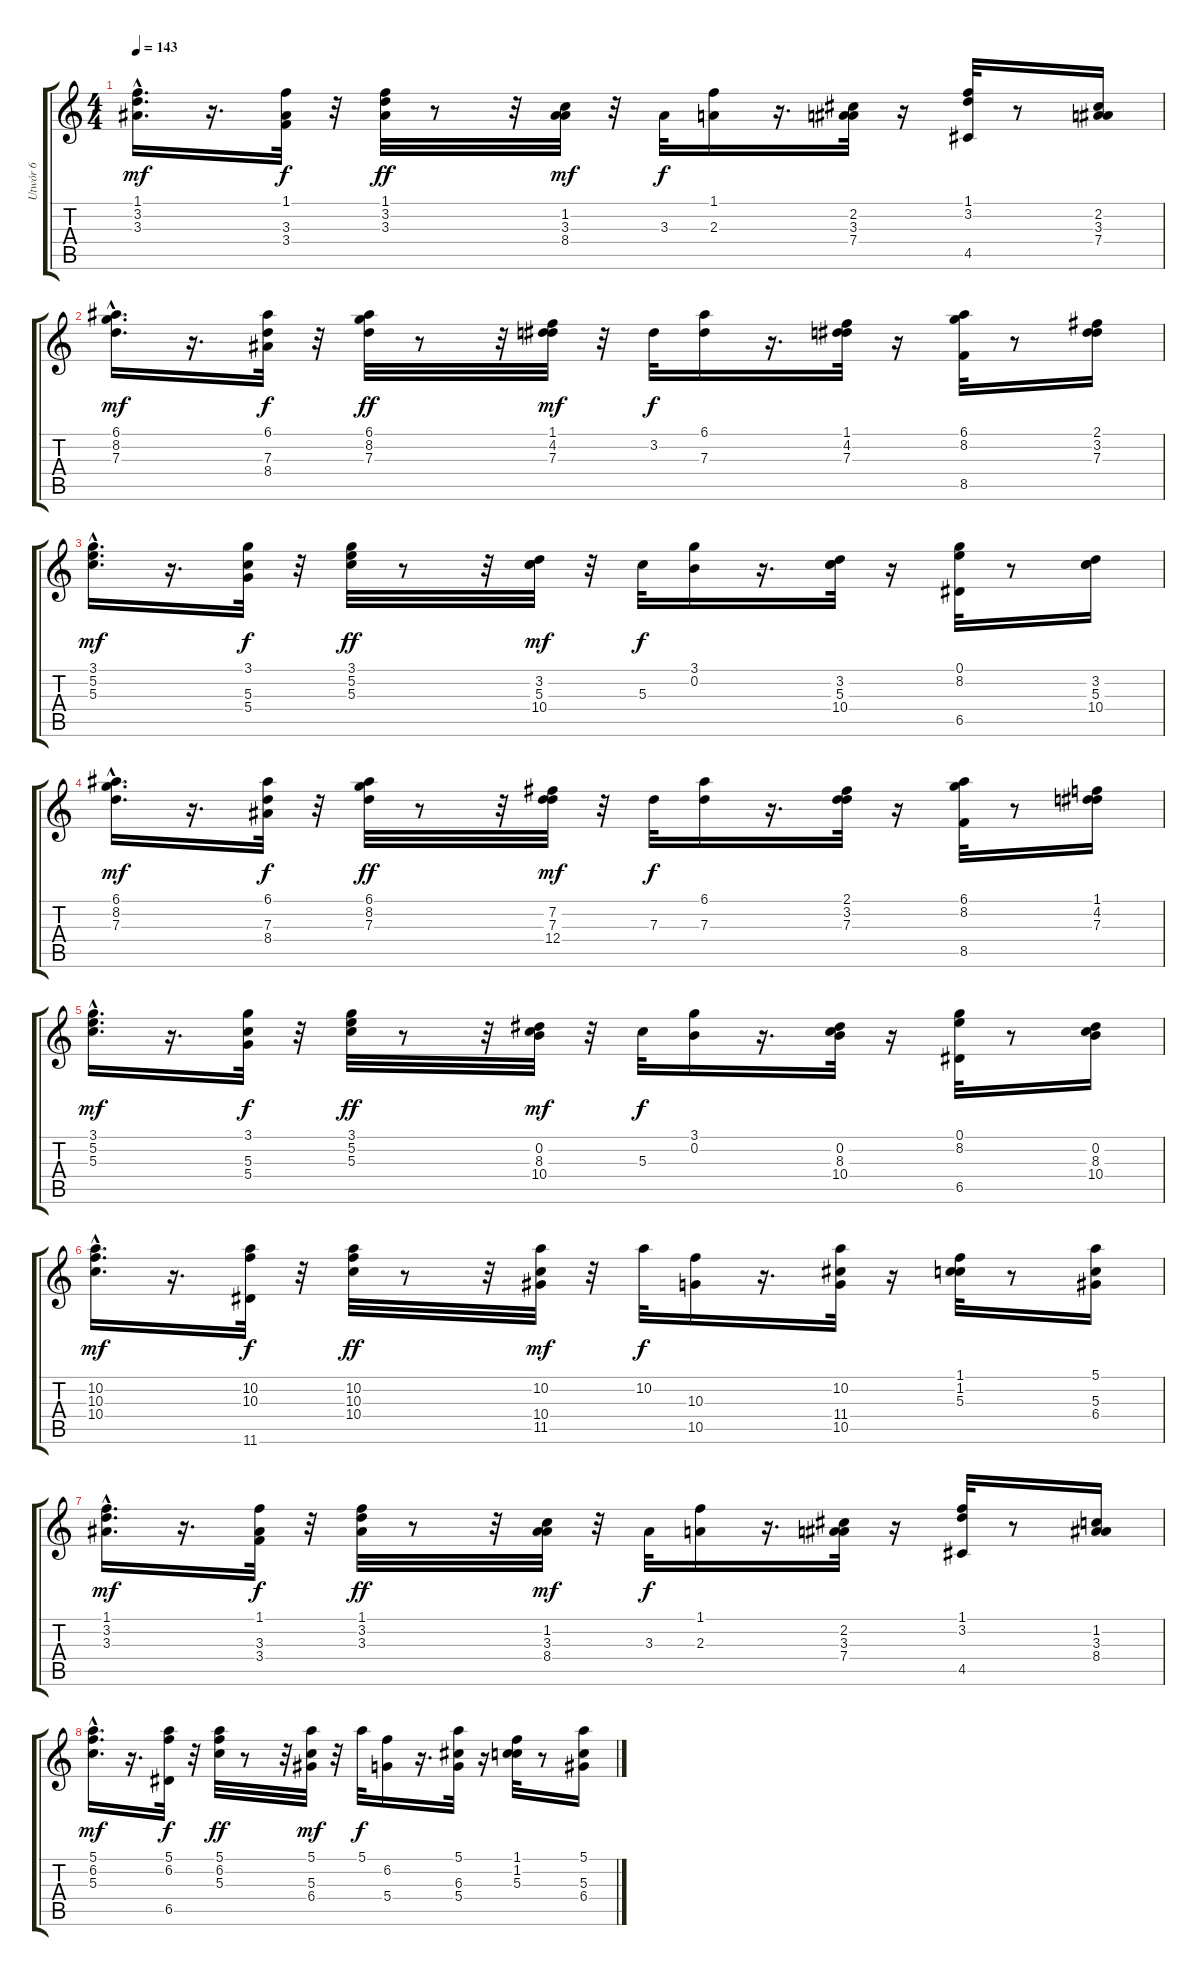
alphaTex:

\track ("Utwór 6" "Utwór 6") {instrument acousticguitarsteel}
\staff {score tabs}
\tuning (E4 B3 G3 D3 A2 E2) {hide}
\ts (4 4)
\tempo 143
\clef g2
\ks c
(1.1{hac} 3.2{hac} 3.3{hac}).16{d dy mf} r.16{d} (1.1 3.3 3.4).32{dy f} r.32 (1.1 3.2 3.3).32{dy ff} r.8 r.32 (1.2 3.3 8.4).32{dy mf} r.32 3.3.32{dy f} (1.1 2.3).16 r.16{d} (2.2 3.3 7.4).32 r.16 (1.1 3.2 4.5).32 r.8 (2.2 3.3 7.4).16 |
(6.1{hac} 8.2{hac} 7.3{hac}).16{d dy mf} r.16{d} (6.1 7.3 8.4).32{dy f} r.32 (6.1 8.2 7.3).32{dy ff} r.8 r.32 (1.1 4.2 7.3).32{dy mf} r.32 3.2.32{dy f} (6.1 7.3).16 r.16{d} (1.1 4.2 7.3).32 r.16 (6.1 8.2 8.5).32 r.8 (2.1 3.2 7.3).16 |
(3.1{hac} 5.2{hac} 5.3{hac}).16{d dy mf} r.16{d} (3.1 5.3 5.4).32{dy f} r.32 (3.1 5.2 5.3).32{dy ff} r.8 r.32 (3.2 5.3 10.4).32{dy mf} r.32 5.3.32{dy f} (3.1 0.2).16 r.16{d} (3.2 5.3 10.4).32 r.16 (0.1 8.2 6.5).32 r.8 (3.2 5.3 10.4).16 |
(6.1{hac} 8.2{hac} 7.3{hac}).16{d dy mf} r.16{d} (6.1 7.3 8.4).32{dy f} r.32 (6.1 8.2 7.3).32{dy ff} r.8 r.32 (7.2 7.3 12.4).32{dy mf} r.32 7.3.32{dy f} (6.1 7.3).16 r.16{d} (2.1 3.2 7.3).32 r.16 (6.1 8.2 8.5).32 r.8 (1.1 4.2 7.3).16 |
(3.1{hac} 5.2{hac} 5.3{hac}).16{d dy mf} r.16{d} (3.1 5.3 5.4).32{dy f} r.32 (3.1 5.2 5.3).32{dy ff} r.8 r.32 (0.2 8.3 10.4).32{dy mf} r.32 5.3.32{dy f} (3.1 0.2).16 r.16{d} (0.2 8.3 10.4).32 r.16 (0.1 8.2 6.5).32 r.8 (0.2 8.3 10.4).16 |
(10.2{hac} 10.3{hac} 10.4{hac}).16{d dy mf} r.16{d} (10.2 10.3 11.6).32{dy f} r.32 (10.2 10.3 10.4).32{dy ff} r.8 r.32 (10.2 10.4 11.5).32{dy mf} r.32 10.2.32{dy f} (10.3 10.5).16 r.16{d} (10.2 11.4 10.5).32 r.16 (1.1 1.2 5.3).32 r.8 (5.1 5.3 6.4).16 |
(1.1{hac} 3.2{hac} 3.3{hac}).16{d dy mf} r.16{d} (1.1 3.3 3.4).32{dy f} r.32 (1.1 3.2 3.3).32{dy ff} r.8 r.32 (1.2 3.3 8.4).32{dy mf} r.32 3.3.32{dy f} (1.1 2.3).16 r.16{d} (2.2 3.3 7.4).32 r.16 (1.1 3.2 4.5).32 r.8 (1.2 3.3 8.4).16 |
(5.1{hac} 6.2{hac} 5.3{hac}).16{d dy mf} r.16{d} (5.1 6.2 6.5).32{dy f} r.32 (5.1 6.2 5.3).32{dy ff} r.8 r.32 (5.1 5.3 6.4).32{dy mf} r.32 5.1.32{dy f} (6.2 5.4).16 r.16{d} (5.1 6.3 5.4).32 r.16 (1.1 1.2 5.3).32 r.8 (5.1 5.3 6.4).16
